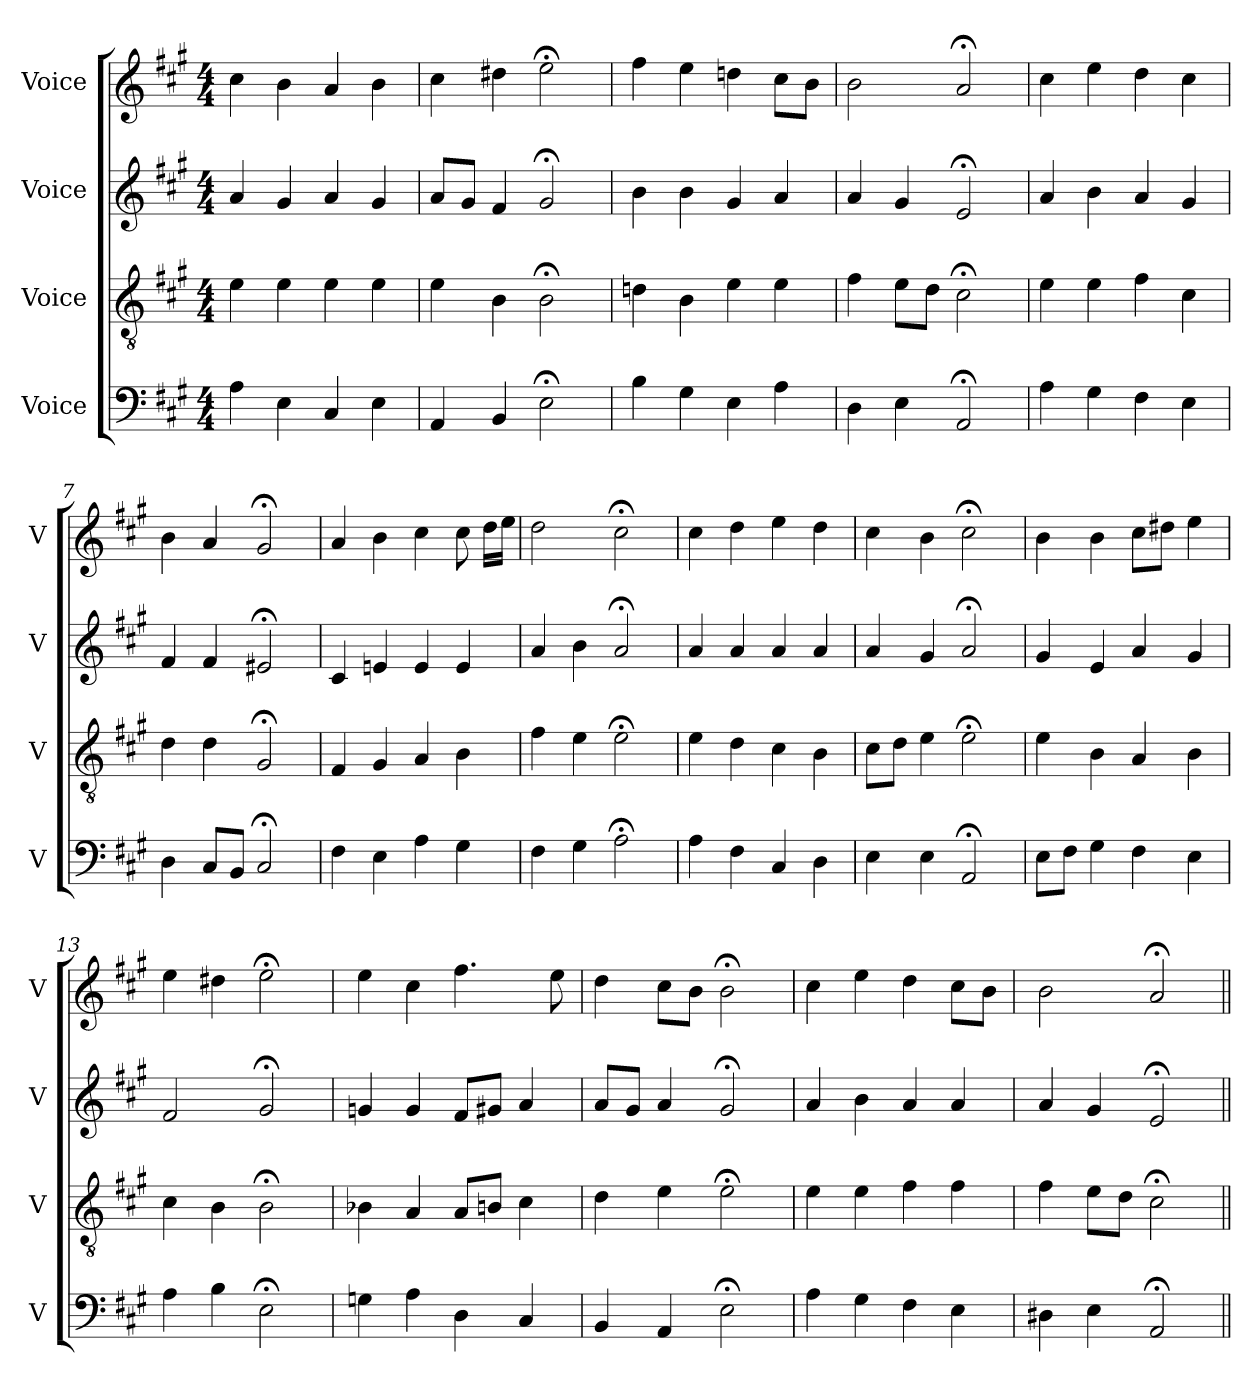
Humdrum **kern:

**kern	**kern	**kern	**kern
*part4	*part3	*part2	*part1
*staff4	*staff3	*staff2	*staff1
*I"Voice	*I"Voice	*I"Voice	*I"Voice
*I'V	*I'V	*I'V	*I'V
*clefF4	*clefGv2	*clefG2	*clefG2
*k[f#c#g#]	*k[f#c#g#]	*k[f#c#g#]	*k[f#c#g#]
*M4/4	*M4/4	*M4/4	*M4/4
=	=	=	=
4A	4e	4a	4cc#
4E	4e	4g#	4b
4C#	4e	4a	4a
4E	4e	4g#	4b
=3	=3	=3	=3
4AA	4e	8aL	4cc#
.	.	8g#J	.
4BB	4B	4f#	4dd#X
2E;<	2B;<	2g#;<	2ee;<
=4	=4	=4	=4
4B	4dn	4b	4ff#
4G#	4B	4b	4ee
4E	4e	4g#	4ddn
4A	4e	4a	8cc#L
.	.	.	8bJ
=5	=5	=5	=5
4D	4f#	4a	2b
4E	8eL	4g#	.
.	8dJ	.	.
2AA;<	2c#;<	2e;<	2a;<
=6	=6	=6	=6
4A	4e	4a	4cc#
4G#	4e	4b	4ee
4F#	4f#	4a	4dd
4E	4c#	4g#	4cc#
=7	=7	=7	=7
4D	4d	4f#	4b
8C#L	4d	4f#	4a
8BBJ	.	.	.
2C#;<	2G#;<	2e#X;<	2g#;<
=8	=8	=8	=8
4F#	4F#	4c#	4a
4E	4G#	4en	4b
4A	4A	4e	4cc#
4G#	4B	4e	8cc#
.	.	.	16ddLL
.	.	.	16eeJJ
=9	=9	=9	=9
4F#	4f#	4a	2dd
4G#	4e	4b	.
2A;<	2e;<	2a;<	2cc#;<
=10	=10	=10	=10
4A	4e	4a	4cc#
4F#	4d	4a	4dd
4C#	4c#	4a	4ee
4D	4B	4a	4dd
=11	=11	=11	=11
4E	8c#L	4a	4cc#
.	8dJ	.	.
4E	4e	4g#	4b
2AA;<	2e;<	2a;<	2cc#;<
=12	=12	=12	=12
8EL	4e	4g#	4b
8F#J	.	.	.
4G#	4B	4e	4b
4F#	4A	4a	8cc#L
.	.	.	8dd#XJ
4E	4B	4g#	4ee
=13	=13	=13	=13
4A	4c#	2f#	4ee
4B	4B	.	4dd#X
2E;<	2B;<	2g#;<	2ee;<
=14	=14	=14	=14
4Gn	4B-X	4gn	4ee
4A	4A	4g	4cc#
4D	8AL	8f#L	4.ff#
.	8BnJ	8g#XJ	.
4C#	4c#	4a	.
.	.	.	8ee
=15	=15	=15	=15
4BB	4d	8aL	4dd
.	.	8g#J	.
4AA	4e	4a	8cc#L
.	.	.	8bJ
2E;<	2e;<	2g#;<	2b;<
=16	=16	=16	=16
4A	4e	4a	4cc#
4G#	4e	4b	4ee
4F#	4f#	4a	4dd
4E	4f#	4a	8cc#L
.	.	.	8bJ
=17	=17	=17	=17
4D#X	4f#	4a	2b
4E	8eL	4g#	.
.	8dJ	.	.
2AA;<	2c#;<	2e;<	2a;<
=||	=||	=||	=||
*-	*-	*-	*-
